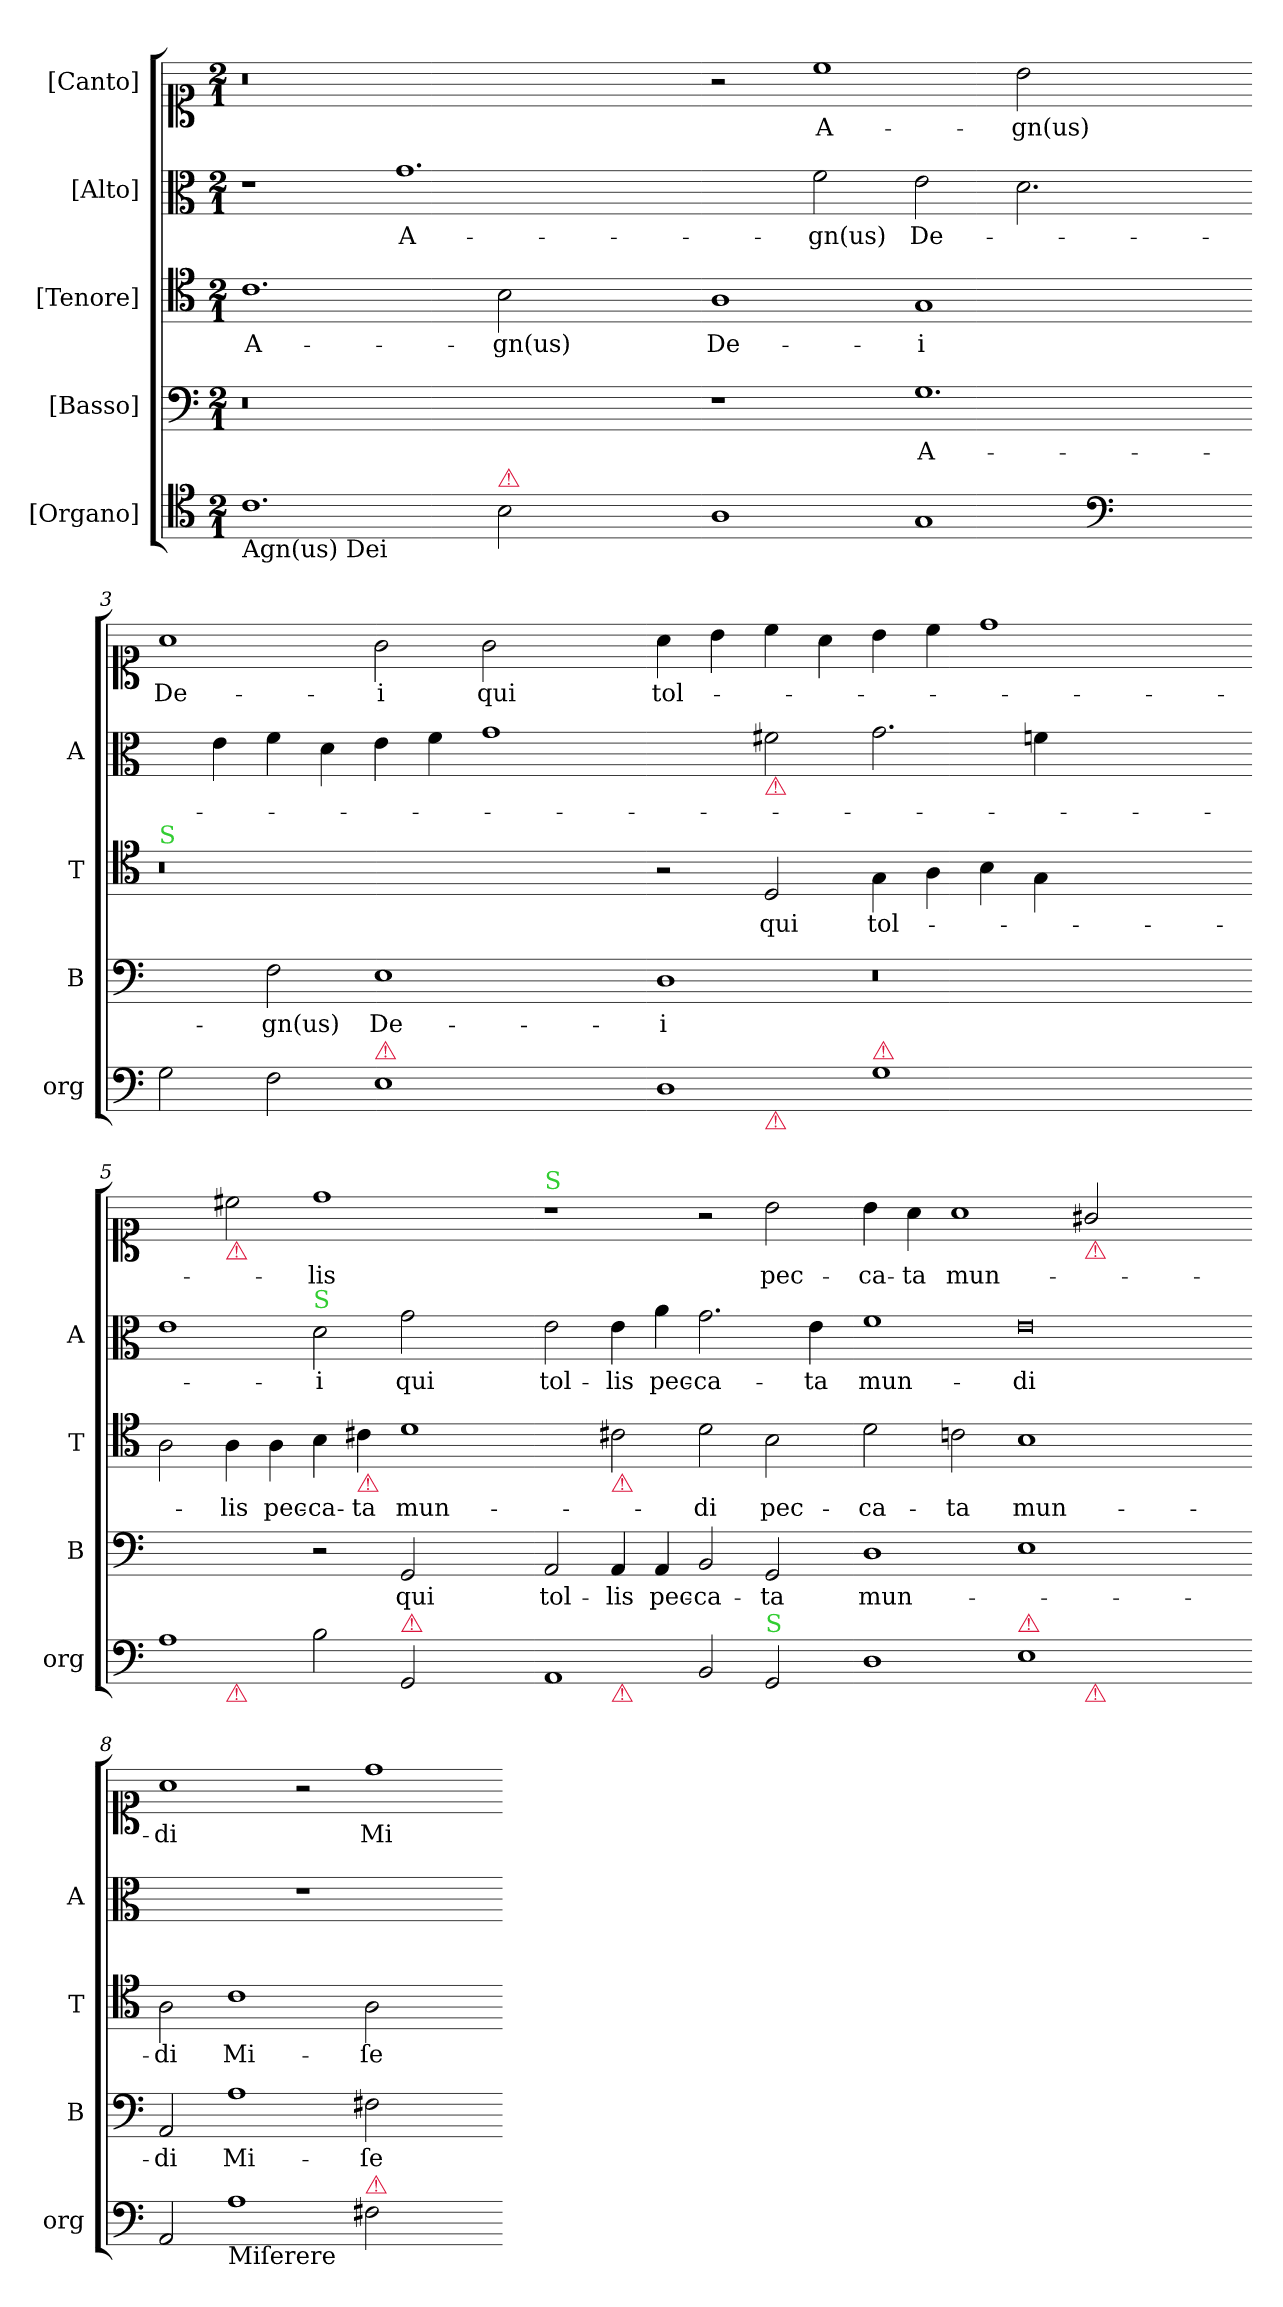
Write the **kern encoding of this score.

**kern	**kern	**text	**kern	**text	**kern	**text	**kern	**text
*part5	*part4	*part4	*part3	*part3	*part2	*part2	*part1	*part1
*staff5	*staff4	*staff4	*staff3	*staff3	*staff2	*staff2	*staff1	*staff1
*I"[Organo]	*I"[Basso]	*	*I"[Tenore]	*	*I"[Alto]	*	*I"[Canto]	*
*I'org	*I'B	*	*I'T	*	*I'A	*	*	*
*clefC4	*clefF4	*	*clefC4	*	*clefC3	*	*clefC1	*
*k[]	*k[]	*	*k[]	*	*k[]	*	*k[]	*
*M2/1	*M2/1	*	*M2/1	*	*M2/1	*	*M2/1	*
=1	=1	=1	=1	=1	=1	=1	=1	=1
!LO:TX:b:t=Agn(us) Dei	!	!	!	!	!	!	!	!
1.c	0r	.	1.c	A-	1r	.	0r	.
.	.	.	.	.	1.g	A-	.	.
!LO:TX:a:color=crimson:t=⚠	!	!	!	!	!	!	!	!
2B\	.	.	2B\	-gn(us)	.	.	.	.
2ryy	2ryy	.	2ryy	.	.	.	2ryy	.
=2-	=2-	=2-	=2-	=2-	=2-	=2-	=2-	=2-
1A	1r	.	1A	De-	2ryy	.	2r	.
.	.	.	.	.	2f\	-gn(us)	1cc	A-
1G	1.G	A-	1G	-i	2e\	De-	.	.
.	.	.	.	.	2.d\	.	2b\	-gn(us)
*clefF4	*	*	*	*	*	*	*	*
2ryy	.	.	2ryy	.	.	.	2ryy	.
.	.	.	.	.	4ryy	.	.	.
=3-	=3-	=3-	=3-	=3-	=3-	=3-	=3-	=3-
!	!	!	!LO:TX:a:color=limegreen:t=S	!	!	!	!	!
2G\	2ryy	.	0r	.	4ryy	.	1a	De-
.	.	.	.	.	4e\	.	.	.
2F\	2F\	-gn(us)	.	.	4f\	.	.	.
.	.	.	.	.	4d\	.	.	.
!LO:TX:a:color=crimson:t=⚠	!	!	!	!	!	!	!	!
1E	1E	De-	.	.	4e\	.	2g\	-i
.	.	.	.	.	4f\	.	.	.
.	.	.	.	.	1g\	.	2g\	qui
2ryy	2ryy	.	2ryy	.	.	.	2ryy	.
=4-	=4-	=4-	=4-	=4-	=4-	=4-	=4-	=4-
*^	*	*	*	*	*	*	*	*
1D	2ryy	1D	-i	2r	.	2ryy	.	4a\	tol-
.	.	.	.	.	.	.	.	4b\	.
!	!	!	!	!	!	!LO:TX:b:color=crimson:t=⚠	!	!	!
!	!LO:TX:b:color=crimson:t=⚠	!	!	!	!	!	!	!	!
.	1ryy	.	.	2D/	qui	2f#X\	.	4cc\	.
.	.	.	.	.	.	.	.	4a\	.
!LO:TX:a:color=crimson:t=⚠	!	!	!	!	!	!	!	!	!
1G	.	0r	.	4G\	tol-	2.g\	.	4b\	.
.	.	.	.	4A\	.	.	.	4cc\	.
.	1.ryy	.	.	4B\	.	.	.	1dd\	.
.	.	.	.	4G\	.	4fn\	.	.	.
1ryy	.	.	.	1ryy	.	1ryy	.	.	.
.	.	.	.	.	.	.	.	2ryy	.
=5-	=5-	=5-	=5-	=5-	=5-	=5-	=5-	=5-	=5-
1A	2ryy	1ryy	.	2A\	.	1e	.	2ryy	.
!	!	!	!	!	!	!	!	!LO:TX:b:color=crimson:t=⚠	!
!	!LO:TX:b:color=crimson:t=⚠	!	!	!	!	!	!	!	!
.	0ryy	.	.	4A\	-lis	.	.	2cc#X\	.
.	.	.	.	4A\	pec-	.	.	.	.
!	!	!	!	!	!	!LO:TX:a:color=limegreen:t=S	!	!	!
2B\	.	2r	.	4B\	-ca-	2d\	-i	1dd	-lis
!	!	!	!	!LO:TX:b:color=crimson:t=⚠	!	!	!	!	!
.	.	.	.	4c#X\	-ta	.	.	.	.
!LO:TX:a:color=crimson:t=⚠	!	!	!	!	!	!	!	!	!
2GG/	.	2GG/	qui	1d\	mun-	2g\	qui	.	.
2ryy	.	2ryy	.	.	.	2ryy	.	2ryy	.
=6-	=6-	=6-	=6-	=6-	=6-	=6-	=6-	=6-	=6-
!	!	!	!	!	!	!	!	!LO:TX:a:color=limegreen:t=S	!
1AA	2ryy	2AA/	tol-	2ryy	.	2e\	tol-	1r	.
!	!	!	!	!LO:TX:b:color=crimson:t=⚠	!	!	!	!	!
!	!LO:TX:b:color=crimson:t=⚠	!	!	!	!	!	!	!	!
.	1.ryy	4AA/	-lis	2c#X\	.	4e\	-lis	.	.
.	.	4AA/	pec-	.	.	4a\	pec-	.	.
2BB/	.	2BB/	-ca-	2d\	-di	2.g\	-ca-	2r	.
!LO:TX:a:color=limegreen:t=S	!	!	!	!	!	!	!	!	!
2GG/	.	2GG/	-ta	2B\	pec-	.	.	2b\	pec-
.	.	.	.	.	.	4e\	-ta	.	.
=7-	=7-	=7-	=7-	=7-	=7-	=7-	=7-	=7-	=7-
1D	1.ryy	1D	mun-	2d\	-ca-	1f	mun-	4b\	-ca-
.	.	.	.	.	.	.	.	4a\	-ta
.	.	.	.	2cn\	-ta	.	.	1a	mun-
!LO:TX:a:color=crimson:t=⚠	!	!	!	!	!	!	!	!	!
1E	.	1E	.	1B	mun-	0e	-di	.	.
!	!	!	!	!	!	!	!	!LO:TX:b:color=crimson:t=⚠	!
!	!LO:TX:b:color=crimson:t=⚠	!	!	!	!	!	!	!	!
.	1.ryy	.	.	.	.	.	.	2g#X/	.
1ryy	.	1ryy	.	1ryy	.	.	.	1ryy	.
*v	*v	*	*	*	*	*	*	*	*
=8-	=8-	=8-	=8-	=8-	=8-	=8-	=8-	=8-
2AA/	2AA/	-di	2A\	-di	1ryy	.	1a	-di
!LO:TX:b:t=Miſerere	!	!	!	!	!	!	!	!
1A	1A	Mi-	1c	Mi-	.	.	.	.
.	.	.	.	.	1r	.	2r	.
!LO:TX:a:color=crimson:t=⚠	!	!	!	!	!	!	!	!
2F#X\	2F#X\	-ſe-	2A\	-ſe-	.	.	1dd\	Mi-
2ryy	2ryy	.	2ryy	.	2ryy	.	.	.
=-	=-	=-	=-	=-	=-	=-	=-	=-
*-	*-	*-	*-	*-	*-	*-	*-	*-
